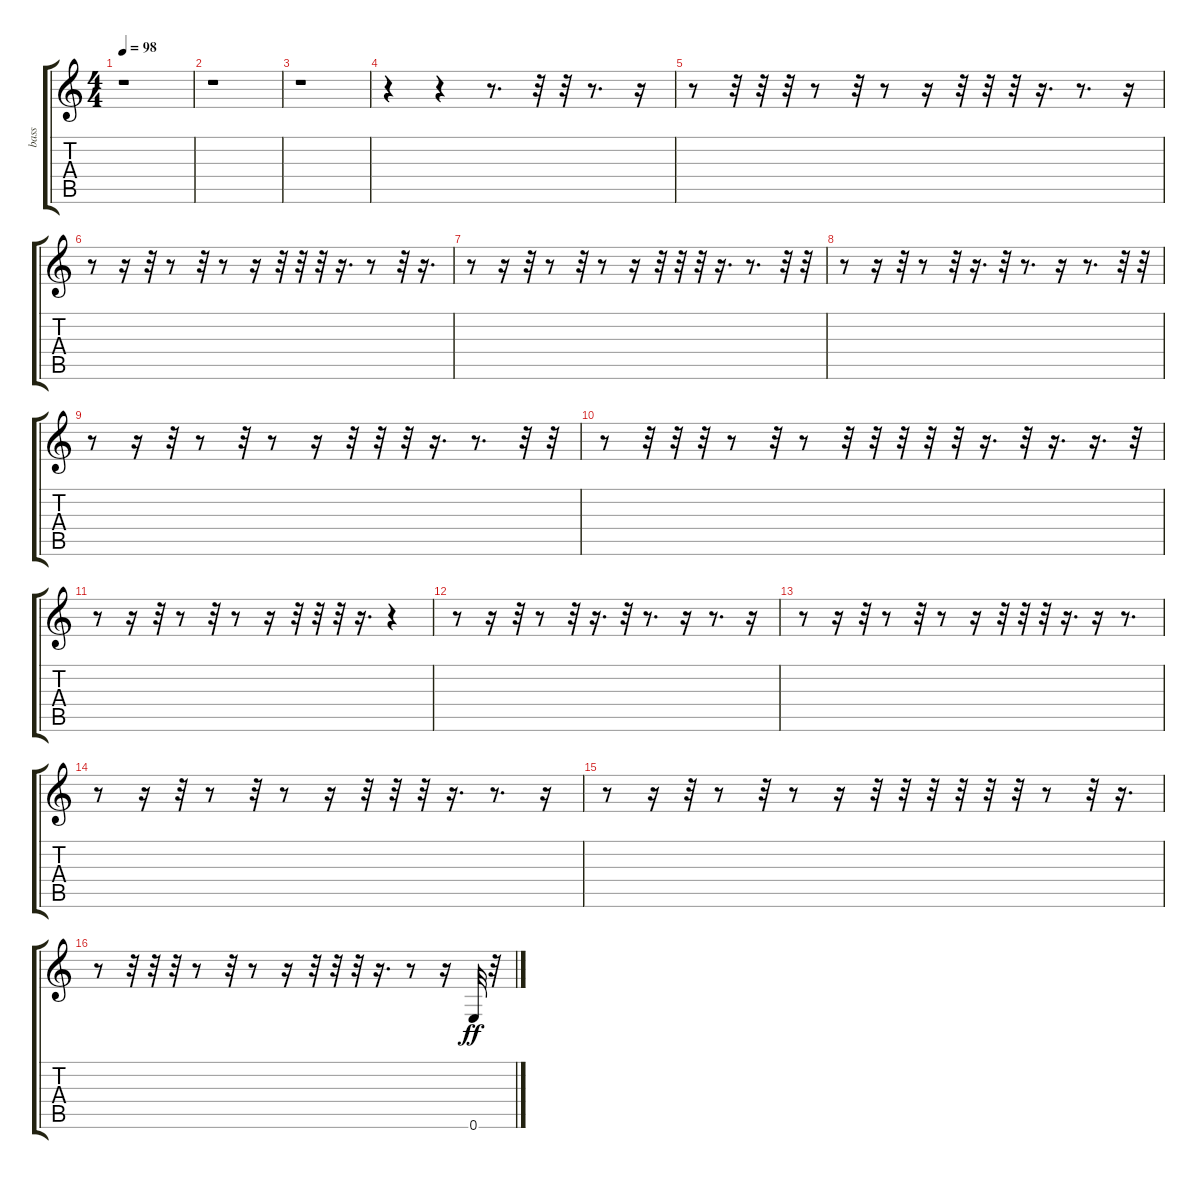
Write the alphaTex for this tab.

\track ("bass" "bass") {instrument slapbass1}
\staff {score tabs}
\tuning (E4 B3 G3 D3 A2 E2) {hide}
\ts (4 4)
\tempo 98
\clef g2
\ks c
r.1{dy ff} |
r.1 |
r.1 |
r.4 r.4 r.8{d} r.32 r.32 r.8{d} r.16 |
r.8 r.32 r.32 r.32 r.8 r.32 r.8 r.16 r.32 r.32 r.32 r.16{d} r.8{d} r.16 |
r.8 r.16 r.32 r.8 r.32 r.8 r.16 r.32 r.32 r.32 r.16{d} r.8 r.32 r.16{d} |
r.8 r.16 r.32 r.8 r.32 r.8 r.16 r.32 r.32 r.32 r.16{d} r.8{d} r.32 r.32 |
r.8 r.16 r.32 r.8 r.32 r.16{d} r.32 r.8{d} r.16 r.8{d} r.32 r.32 |
r.8 r.16 r.32 r.8 r.32 r.8 r.16 r.32 r.32 r.32 r.16{d} r.8{d} r.32 r.32 |
r.8 r.32 r.32 r.32 r.8 r.32 r.8 r.32 r.32 r.32 r.32 r.32 r.16{d} r.32 r.16{d} r.16{d} r.32 |
r.8 r.16 r.32 r.8 r.32 r.8 r.16 r.32 r.32 r.32 r.16{d} r.4 |
r.8 r.16 r.32 r.8 r.32 r.16{d} r.32 r.8{d} r.16 r.8{d} r.16 |
r.8{instrument slapbass2} r.16 r.32 r.8 r.32 r.8 r.16 r.32 r.32 r.32 r.16{d} r.16 r.8{d} |
r.8 r.16 r.32 r.8 r.32 r.8 r.16 r.32 r.32 r.32 r.16{d} r.8{d} r.16 |
r.8 r.16 r.32 r.8 r.32 r.8 r.16 r.32 r.32 r.32 r.32 r.32 r.32 r.8 r.32 r.16{d} |
r.8 r.32 r.32 r.32 r.8 r.32 r.8 r.16 r.32 r.32 r.32 r.16{d} r.8 r.16 0.6.32 r.32
